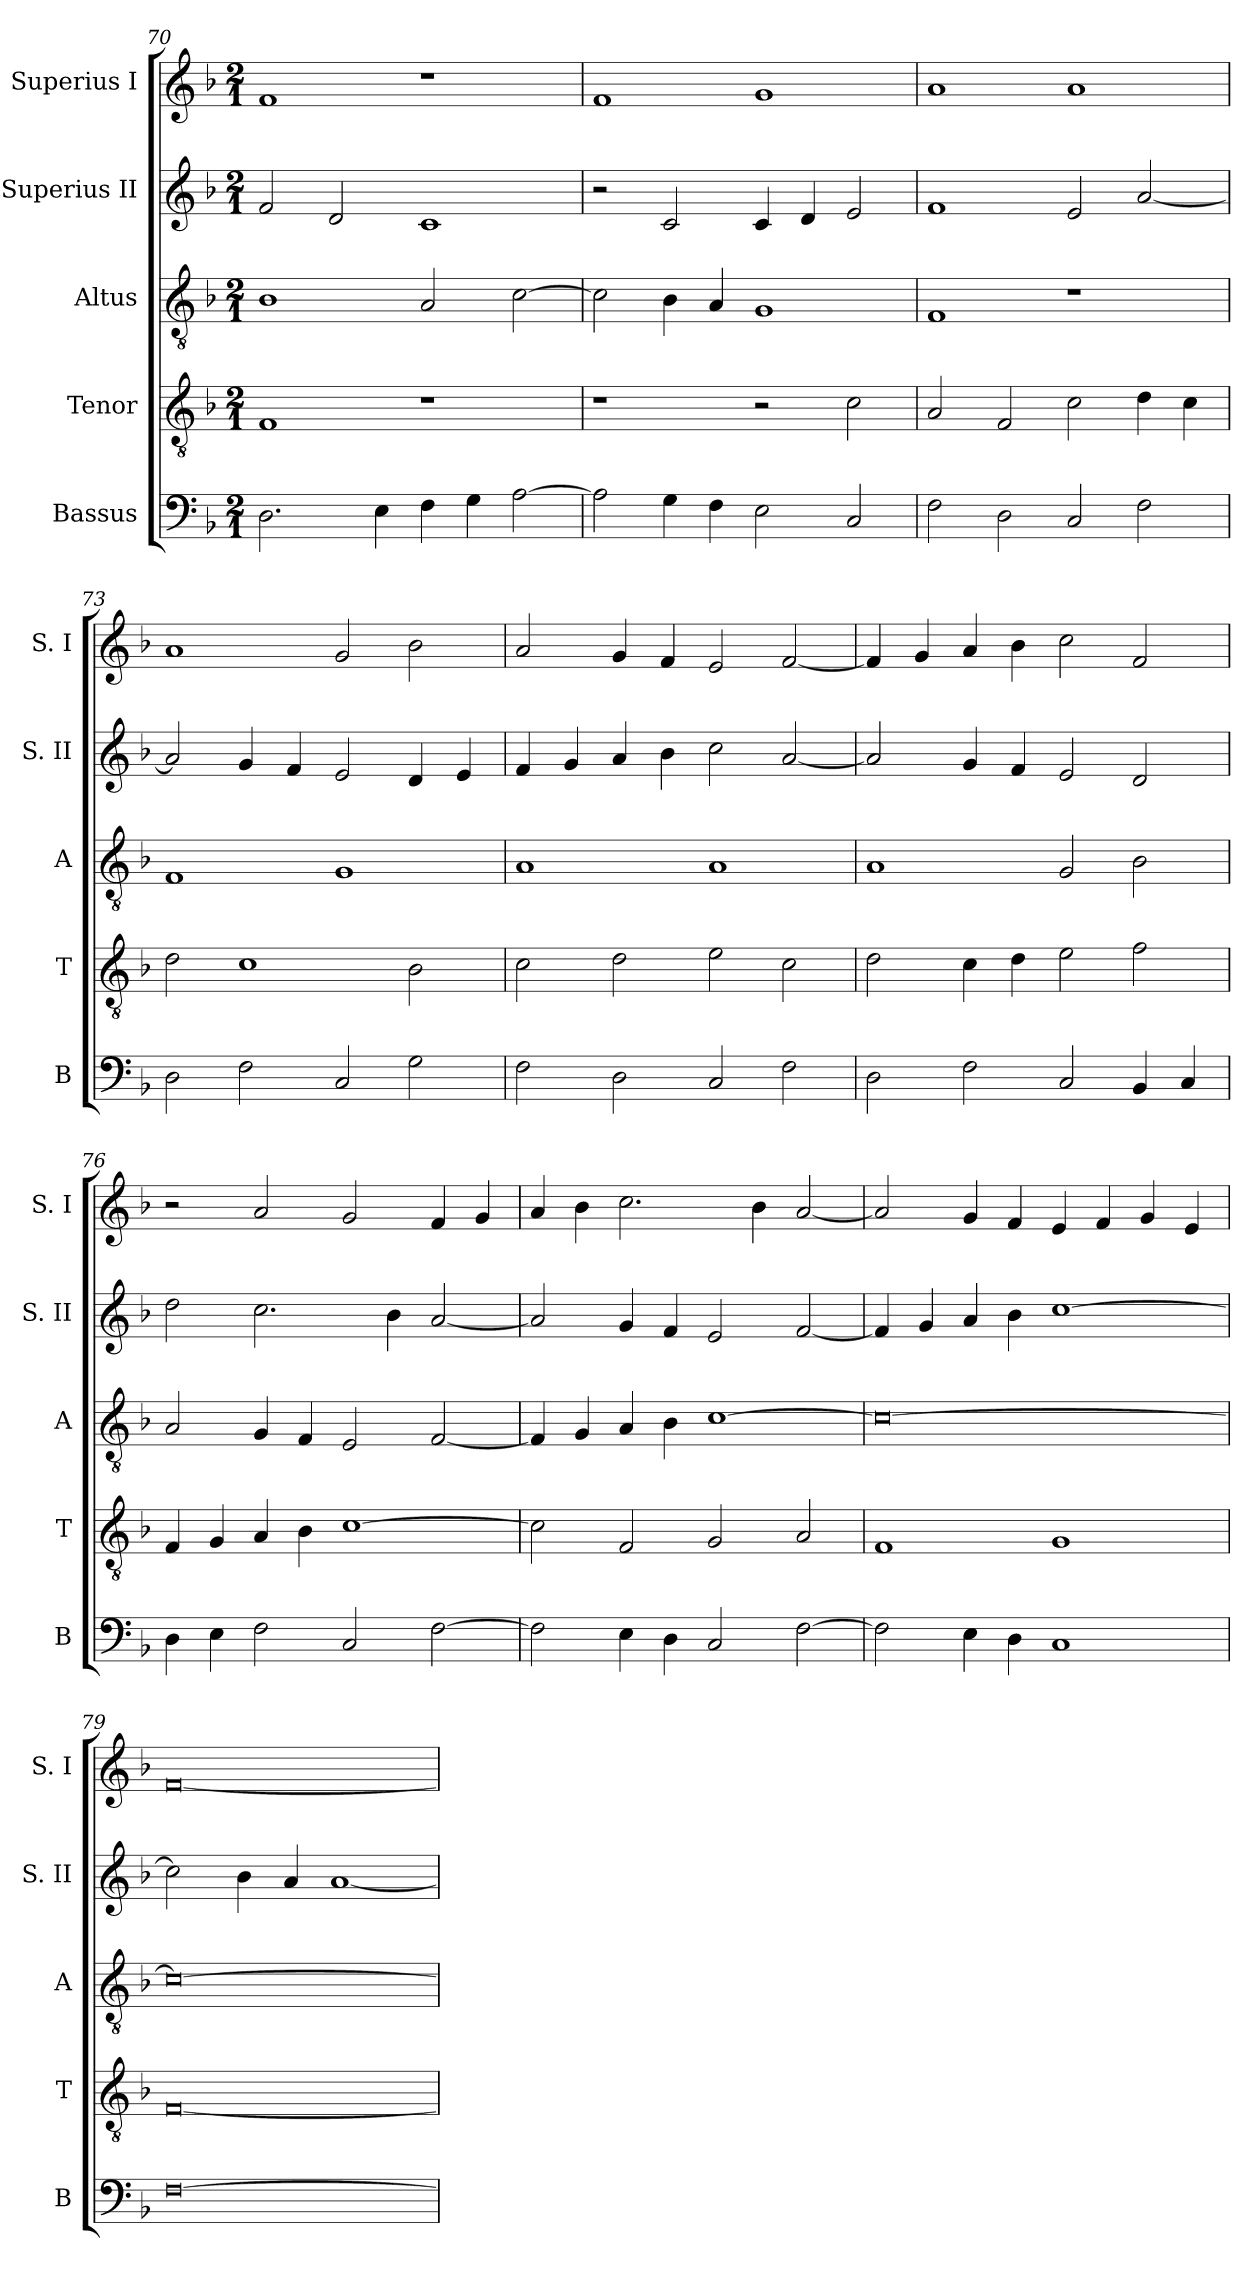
**kern	**kern	**kern	**kern	**kern
*part5	*part4	*part3	*part2	*part1
*staff5	*staff4	*staff3	*staff2	*staff1
*I"Bassus	*I"Tenor	*I"Altus	*I"Superius II	*I"Superius I
*I'B	*I'T	*I'A	*I'S. II	*I'S. I
*clefF4	*clefGv2	*clefGv2	*clefG2	*clefG2
*k[b-]	*k[b-]	*k[b-]	*k[b-]	*k[b-]
*F:	*F:	*F:	*F:	*F:
*M2/1	*M2/1	*M2/1	*M2/1	*M2/1
=70	=70	=70	=70	=70
2.D	1F	1B-	2f	1f
.	.	.	2d	.
4E	.	.	.	.
4F	1r	2A	1c	1r
4G	.	.	.	.
[2A	.	[2c	.	.
=71	=71	=71	=71	=71
2A]	1r	2c]	2r	1f
4G	.	4B-	2c	.
4F	.	4A	.	.
2E	2r	1G	4c	1g
.	.	.	4d	.
2C	2c	.	2e	.
=72	=72	=72	=72	=72
2F	2A	1F	1f	1a
2D	2F	.	.	.
2C	2c	1r	2e	1a
2F	4d	.	[2a	.
.	4c	.	.	.
=73	=73	=73	=73	=73
2D	2d	1F	2a]	1a
2F	1c	.	4g	.
.	.	.	4f	.
2C	.	1G	2e	2g
2G	2B-	.	4d	2b-
.	.	.	4e	.
=74	=74	=74	=74	=74
2F	2c	1A	4f	2a
.	.	.	4g	.
2D	2d	.	4a	4g
.	.	.	4b-	4f
2C	2e	1A	2cc	2e
2F	2c	.	[2a	[2f
=75	=75	=75	=75	=75
2D	2d	1A	2a]	4f]
.	.	.	.	4g
2F	4c	.	4g	4a
.	4d	.	4f	4b-
2C	2e	2G	2e	2cc
4BB-	2f	2B-	2d	2f
4C	.	.	.	.
=76	=76	=76	=76	=76
4D	4F	2A	2dd	2r
4E	4G	.	.	.
2F	4A	4G	2.cc	2a
.	4B-	4F	.	.
2C	[1c	2E	.	2g
.	.	.	4b-	.
[2F	.	[2F	[2a	4f
.	.	.	.	4g
=77	=77	=77	=77	=77
2F]	2c]	4F]	2a]	4a
.	.	4G	.	4b-
4E	2F	4A	4g	2.cc
4D	.	4B-	4f	.
2C	2G	[1c	2e	.
.	.	.	.	4b-
[2F	2A	.	[2f	[2a
=78	=78	=78	=78	=78
2F]	1F	0c_	4f]	2a]
.	.	.	4g	.
4E	.	.	4a	4g
4D	.	.	4b-	4f
1C	1G	.	[1cc	4e
.	.	.	.	4f
.	.	.	.	4g
.	.	.	.	4e
=79	=79	=79	=79	=79
[0F	[0F	0c_	2cc]	[0f
.	.	.	4b-	.
.	.	.	4a	.
.	.	.	[1a	.
=	=	=	=	=
*-	*-	*-	*-	*-
